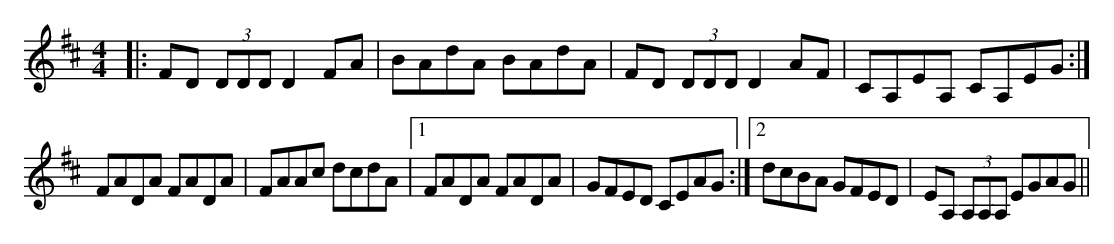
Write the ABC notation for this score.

X:1
M:4/4
K:D
|:FD (3DDD D2 FA|BAdA BAdA|FD (3DDD D2 AF|CA,EA, CA,EG:|
FADA FADA|FAAc dcdA|1 FADA FADA|GFED CEAG:|2 dcBA GFED|EA, (3A,A,A, EGAG||
